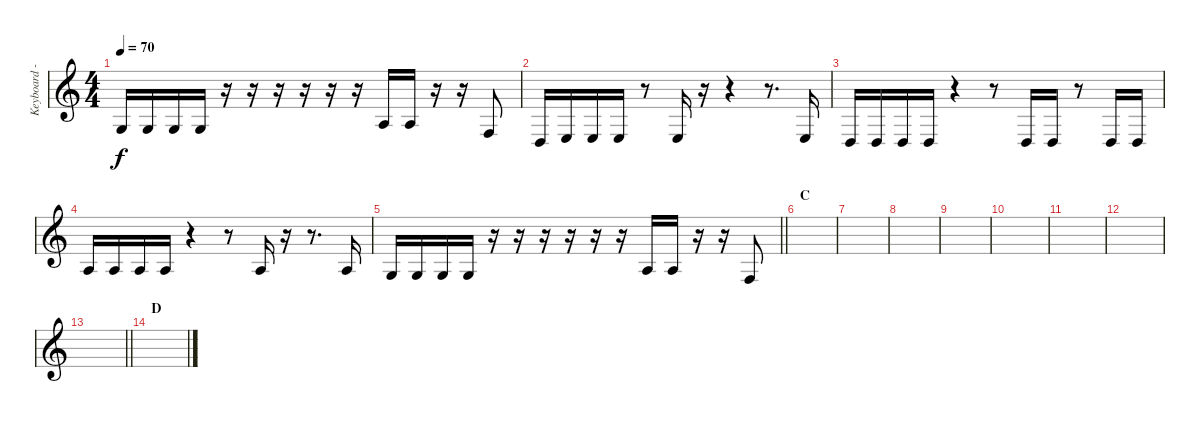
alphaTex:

\track ("Keyboard - Riff B" "Keyboard -") {instrument lead8bassandlead}
\staff {score}
\tuning (E4 B3 G3 D3 A2 E2) {hide}
\ts (4 4)
\tempo 70
\clef g2
\ks c
0.3.16{dy f} 0.3.16 0.3.16 0.3.16 r.16 r.16 r.16 r.16 r.16 r.16 2.3.16 2.3.16 r.16 r.16 3.4.8 |
0.4.16 2.4.16 2.4.16 2.4.16 r.8 2.4.16 r.16 r.4 r.8{d} 2.4.16 |
0.4.16 0.4.16 0.4.16 0.4.16 r.4 r.8 0.4.16 0.4.16 r.8 0.4.16 0.4.16 |
2.3.16 2.3.16 2.3.16 2.3.16 r.4 r.8 2.3.16 r.16 r.8{d} 2.3.16 |
\barLineRight lightlight
0.3.16 0.3.16 0.3.16 0.3.16 r.16 r.16 r.16 r.16 r.16 r.16 2.3.16 2.3.16 r.16 r.16 3.4.8 |
\section ("" "C")
|
|
|
|
|
|
|
\barLineRight lightlight
|
\section ("" "D")
